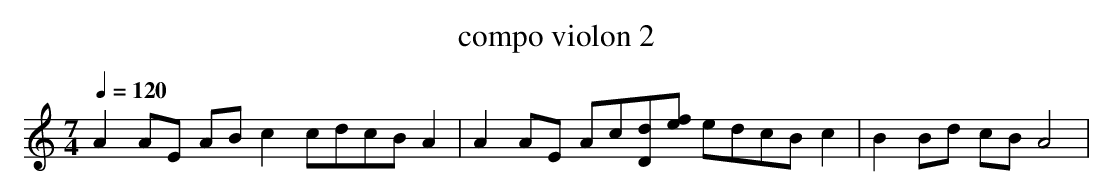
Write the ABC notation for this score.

X:1
T:compo violon 2
M:7/4
L:1/8
Q:1/4=120
K:C
A2AE ABc2 cdcB A2 | A2AE Ac[Dd][ef] edcB c2 | B2Bd cB A4 |
